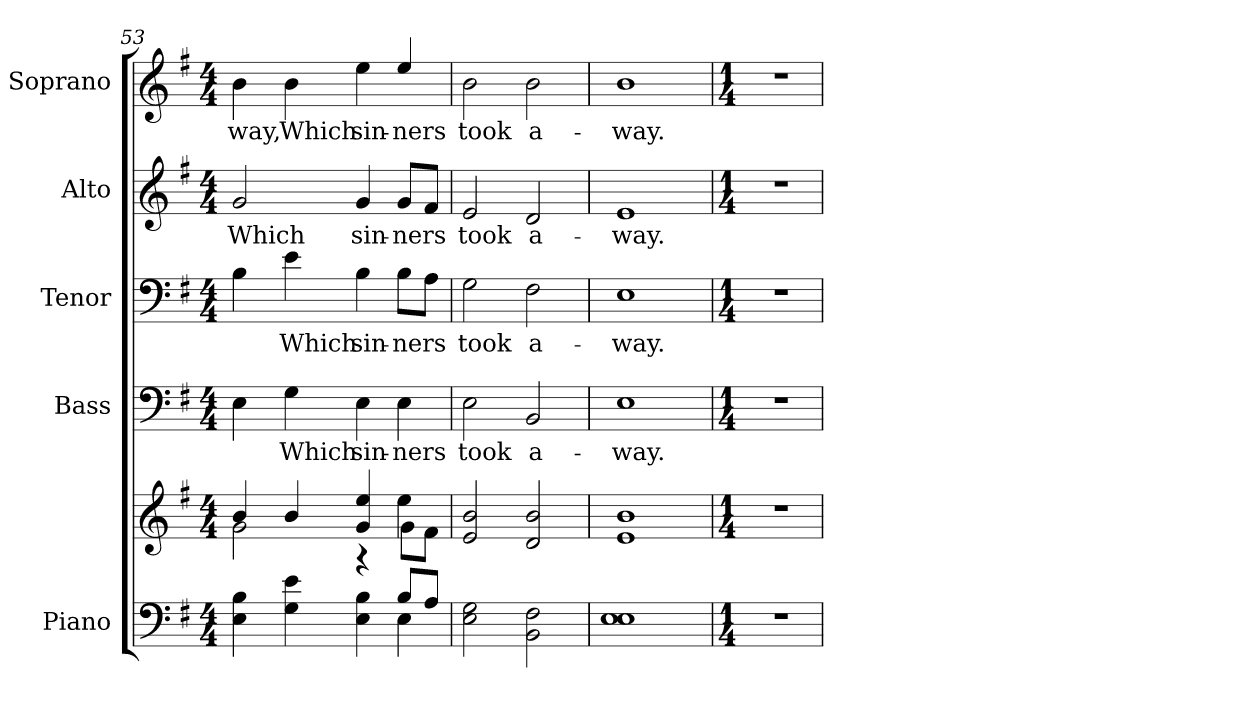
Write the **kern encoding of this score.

**kern	**kern	**kern	**text	**kern	**text	**kern	**text	**kern	**text
*part5	*part5	*part4	*part4	*part3	*part3	*part2	*part2	*part1	*part1
*staff6	*staff5	*staff4	*staff4	*staff3	*staff3	*staff2	*staff2	*staff1	*staff1
*I"Piano	*	*I"Bass	*	*I"Tenor	*	*I"Alto	*	*I"Soprano	*
*I'Pno.	*	*I'B.	*	*I'T.	*	*I'A.	*	*I'S.	*
*clefF4	*clefG2	*clefF4	*	*clefF4	*	*clefG2	*	*clefG2	*
*k[f#]	*k[f#]	*k[f#]	*	*k[f#]	*	*k[f#]	*	*k[f#]	*
*G:	*G:	*G:	*	*G:	*	*G:	*	*G:	*
*M4/4	*M4/4	*M4/4	*	*M4/4	*	*M4/4	*	*M4/4	*
=53	=53	=53	=53	=53	=53	=53	=53	=53	=53
*^	*^	*	*	*	*	*	*	*	*
!	!	!	!	!	!	!	!	!	!LO:LY:b:color=#000000	!	!
!	!	!	!	!	!	!	!	!	!	!	!LO:LY:b:color=#000000
4Ei\ 4Bi	2ryy	4bi/	2gi\	4Ei\	.	4Bi\	.	2gi/	Which	4bi\	-way,
!	!	!	!	!	!LO:LY:b:color=#000000	!	!	!	!	!	!
!	!	!	!	!	!	!	!LO:LY:b:color=#000000	!	!	!	!
!	!	!	!	!	!	!	!	!	!	!	!LO:LY:b:color=#000000
4Gi\ 4ei	.	4bi/	.	4Gi\	Which	4ei\	Which	.	.	4bi\	Which
!	!	!	!	!	!LO:LY:b:color=#000000	!	!	!	!	!	!
!	!	!	!	!	!	!	!LO:LY:b:color=#000000	!	!	!	!
!	!	!	!	!	!	!	!	!	!LO:LY:b:color=#000000	!	!
!	!	!	!	!	!	!	!	!	!	!	!LO:LY:b:color=#000000
4Ei\ 4Bi	4ryy	4gi/ 4eei	4r	4Ei\	sin-	4Bi\	sin-	4gi/	sin-	4eei\	sin-
!	!	!	!	!	!LO:LY:b:color=#000000	!	!	!	!	!	!
!	!	!	!	!	!	!	!LO:LY:b:color=#000000	!	!	!	!
!	!	!	!	!	!	!	!	!	!LO:LY:b:color=#000000	!	!
!	!	!	!	!	!	!	!	!	!	!	!LO:LY:b:color=#000000
8Bi/L	4Ei\	4eei\	8gi\L	4Ei\	-ners	8Bi\L	-ners	8gi/L	-ners	4eei/	-ners
8Ai/J	.	.	8f#i\J	.	.	8Ai\J	.	8f#i/J	.	.	.
*v	*v	*	*	*	*	*	*	*	*	*	*
*	*v	*v	*	*	*	*	*	*	*	*
!!LO:PB:g=z
=54	=54	=54	=54	=54	=54	=54	=54	=54	=54
*	*^	*	*	*	*	*	*	*	*
!	!	!	!	!LO:LY:b:color=#000000	!	!	!	!	!	!
*	*v	*v	*	*	*	*	*	*	*	*
*	*^	*	*	*	*	*	*	*	*
!	!	!	!	!	!	!LO:LY:b:color=#000000	!	!	!	!
*	*v	*v	*	*	*	*	*	*	*	*
*	*^	*	*	*	*	*	*	*	*
!	!	!	!	!	!	!	!	!LO:LY:b:color=#000000	!	!
*	*v	*v	*	*	*	*	*	*	*	*
*	*^	*	*	*	*	*	*	*	*
!	!	!	!	!	!	!	!	!	!	!LO:LY:b:color=#000000
*	*v	*v	*	*	*	*	*	*	*	*
2Ei\ 2Gi	2ei/ 2bi	2Ei\	took	2Gi\	took	2ei/	took	2bi\	took
!	!	!	!LO:LY:b:color=#000000	!	!	!	!	!	!
!	!	!	!	!	!LO:LY:b:color=#000000	!	!	!	!
!	!	!	!	!	!	!	!LO:LY:b:color=#000000	!	!
!	!	!	!	!	!	!	!	!	!LO:LY:b:color=#000000
2BBi\ 2F#i	2di/ 2bi	2BBi/	a-	2F#i\	a-	2di/	a-	2bi\	a-
=55	=55	=55	=55	=55	=55	=55	=55	=55	=55
!	!	!	!LO:LY:b:color=#000000	!	!	!	!	!	!
!	!	!	!	!	!LO:LY:b:color=#000000	!	!	!	!
!	!	!	!	!	!	!	!LO:LY:b:color=#000000	!	!
!	!	!	!	!	!	!	!	!	!LO:LY:b:color=#000000
1Ei 1Ei	1ei 1bi	1Ei	-way.	1Ei	-way.	1ei	-way.	1bi	-way.
=56	=56	=56	=56	=56	=56	=56	=56	=56	=56
*M1/4	*M1/4	*M1/4	*	*M1/4	*	*M1/4	*	*M1/4	*
!LO:N:vis=1	!LO:N:vis=1	!LO:N:vis=1	!	!LO:N:vis=1	!	!LO:N:vis=1	!	!LO:N:vis=1	!
4r	4r	4r	.	4r	.	4r	.	4r	.
=	=	=	=	=	=	=	=	=	=
*-	*-	*-	*-	*-	*-	*-	*-	*-	*-
